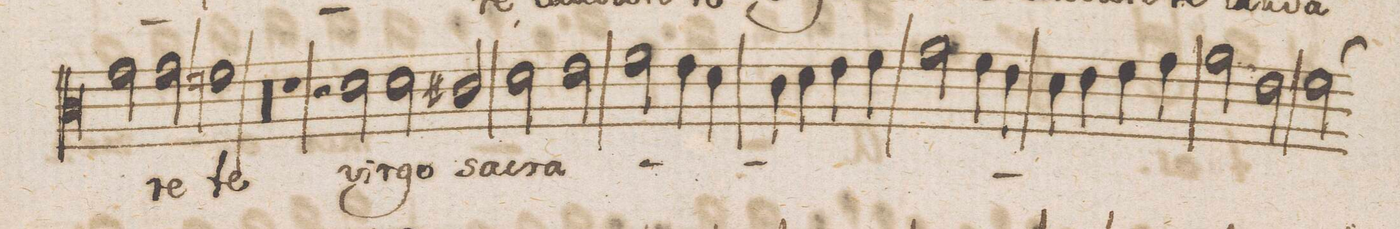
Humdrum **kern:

**kern	**text
*I"Alto	*
*clefC3	*
*k[]	*
*met(C|)	*
*M2/1	*
2g\	.
2g\	-re
=13-	=13-
1fn	te
00r	.
=14-	=14-
=15-	=15-
1r	.
=16-	=16-
2r	.
2d\	vir-
2d\	-go
2c#X/	sa-
=17-	=17-
2d\	-cra-
2e\	.
2f\	.
4e\	.
4d\	.
=18-	=18-
4c\	.
4d\	.
4e\	.
4f\	.
2g\	.
4f\	.
4e\	.
=19-	=19-
4d\	.
4e\	.
4f\	.
4g\	.
2a\	.
2e\	.
=20-	=20-
(>2f\	.
*-	*-
